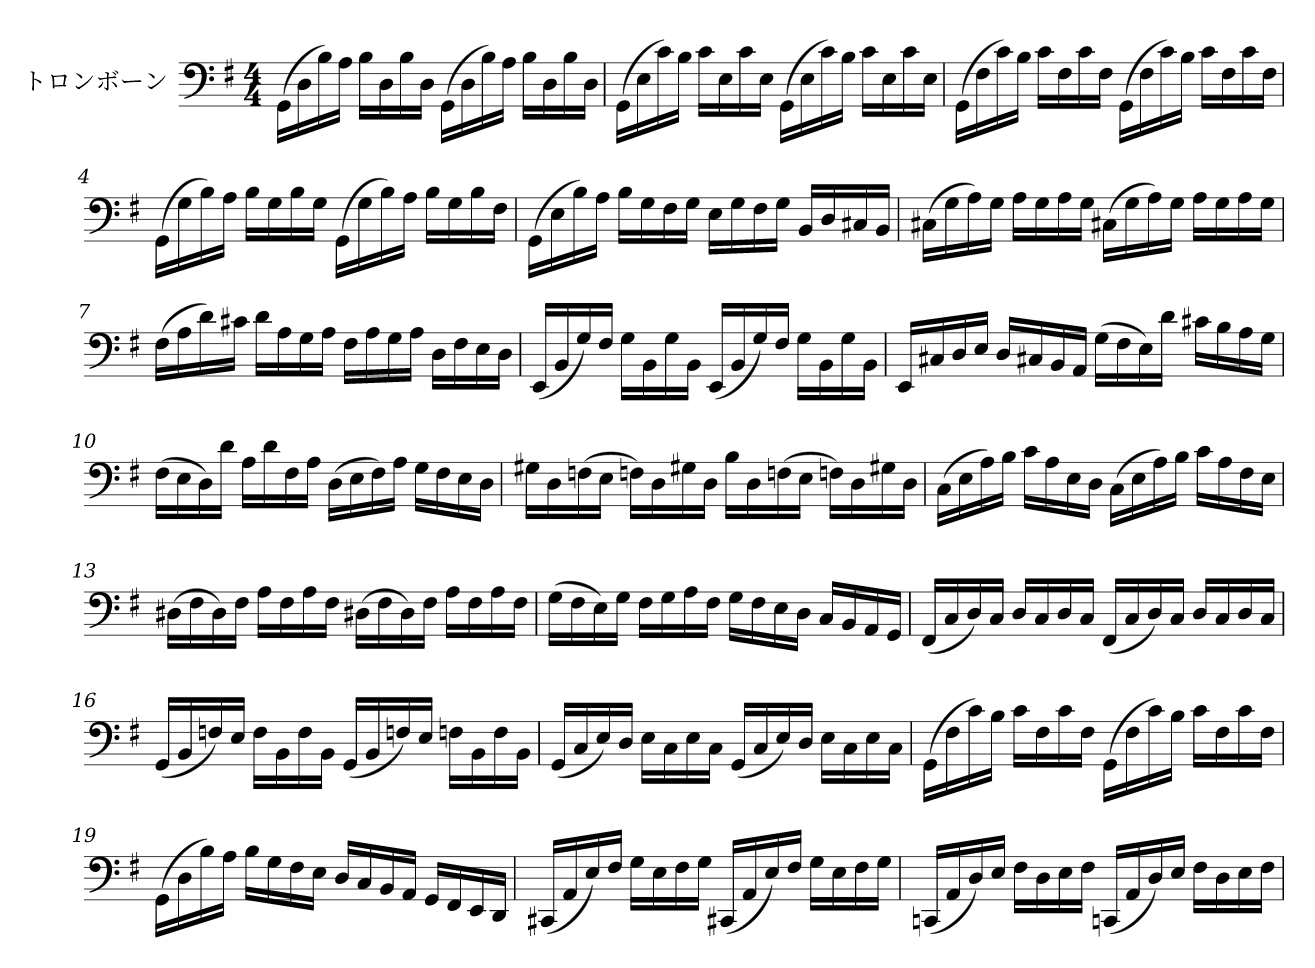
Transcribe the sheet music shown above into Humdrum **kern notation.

**kern
*part1
*staff1
*I"トロンボーン
*clefF4
*k[f#]
*M4/4
*MM84
=1
(>16GG\LL
16D\
16B\)
16A\JJ
16B\LL
16D\
16B\
16D\JJ
(>16GG\LL
16D\
16B\)
16A\JJ
16B\LL
16D\
16B\
16D\JJ
=2
(>16GG\LL
16E\
16c\)
16B\JJ
16c\LL
16E\
16c\
16E\JJ
(>16GG\LL
16E\
16c\)
16B\JJ
16c\LL
16E\
16c\
16E\JJ
!!LO:LB:g=z
=3
(>16GG\LL
16F#\
16c\)
16B\JJ
16c\LL
16F#\
16c\
16F#\JJ
(>16GG\LL
16F#\
16c\)
16B\JJ
16c\LL
16F#\
16c\
16F#\JJ
=4
(>16GG\LL
16G\
16B\)
16A\JJ
16B\LL
16G\
16B\
16G\JJ
(>16GG\LL
16G\
16B\)
16A\JJ
16B\LL
16G\
16B\
16F#\JJ
=5
(>16GG\LL
16E\
16B\)
16A\JJ
16B\LL
16G\
16F#\
16G\JJ
16E\LL
16G\
16F#\
16G\JJ
16BB/LL
16D/
16C#X/
16BB/JJ
!!LO:LB:g=z
=6
(>16C#X\LL
16G\
16A\)
16G\JJ
16A\LL
16G\
16A\
16G\JJ
(>16C#X\LL
16G\
16A\)
16G\JJ
16A\LL
16G\
16A\
16G\JJ
=7
(>16F#\LL
16A\
16d\)
16c#X\JJ
16d\LL
16A\
16G\
16A\JJ
16F#\LL
16A\
16G\
16A\JJ
16D\LL
16F#\
16E\
16D\JJ
!!LO:LB:g=z
=8
(<16EE/LL
16BB/
16G/)
16F#/JJ
16G\LL
16BB\
16G\
16BB\JJ
(<16EE/LL
16BB/
16G/)
16F#/JJ
16G\LL
16BB\
16G\
16BB\JJ
=9
16EE/LL
16C#X/
16D/
16E/JJ
16D/LL
16C#X/
16BB/
16AA/JJ
(>16G\LL
16F#\
16E\)
16d\JJ
16c#X\LL
16B\
16A\
16G\JJ
!!LO:LB:g=z
=10
(>16F#\LL
16E\
16D\)
16d\JJ
16A\LL
16d\
16F#\
16A\JJ
(>16D\LL
16E\
16F#\)
16A\JJ
16G\LL
16F#\
16E\
16D\JJ
=11
16G#X\LL
16D\
(>16Fn\
16E\JJ
16Fn\LL)
16D\
16G#X\
16D\JJ
16B\LL
16D\
(>16Fn\
16E\JJ
16Fn\LL)
16D\
16G#X\
16D\JJ
!!LO:LB:g=z
=12
(>16C\LL
16E\
16A\)
16B\JJ
16c\LL
16A\
16E\
16D\JJ
(>16C\LL
16E\
16A\)
16B\JJ
16c\LL
16A\
16F#\
16E\JJ
=13
(>16D#X\LL
16F#\
16D#\)
16F#\JJ
16A\LL
16F#\
16A\
16F#\JJ
(>16D#X\LL
16F#\
16D#\)
16F#\JJ
16A\LL
16F#\
16A\
16F#\JJ
=14
(>16G\LL
16F#\
16E\)
16G\JJ
16F#\LL
16G\
16A\
16F#\JJ
16G\LL
16F#\
16E\
16D\JJ
16C/LL
16BB/
16AA/
16GG/JJ
!!LO:LB:g=z
=15
(<16FF#/LL
16C/
16D/)
16C/JJ
16D/LL
16C/
16D/
16C/JJ
(<16FF#/LL
16C/
16D/)
16C/JJ
16D/LL
16C/
16D/
16C/JJ
=16
(<16GG/LL
16BB/
16Fn/)
16E/JJ
16F\LL
16BB\
16F\
16BB\JJ
(<16GG/LL
16BB/
16Fn/)
16E/JJ
16Fn\LL
16BB\
16F\
16BB\JJ
=17
(<16GG/LL
16C/
16E/)
16D/JJ
16E\LL
16C\
16E\
16C\JJ
(<16GG/LL
16C/
16E/)
16D/JJ
16E\LL
16C\
16E\
16C\JJ
!!LO:LB:g=z
=18
(>16GG\LL
16F#\
16c\)
16B\JJ
16c\LL
16F#\
16c\
16F#\JJ
(>16GG\LL
16F#\
16c\)
16B\JJ
16c\LL
16F#\
16c\
16F#\JJ
=19
(>16GG\LL
16D\
16B\)
16A\JJ
16B\LL
16G\
16F#\
16E\JJ
16D/LL
16C/
16BB/
16AA/JJ
16GG/LL
16FF#/
16EE/
16DD/JJ
!!LO:LB:g=z
=20
(<16CC#X/LL
16AA/
16E/)
16F#/JJ
16G\LL
16E\
16F#\
16G\JJ
(<16CC#X/LL
16AA/
16E/)
16F#/JJ
16G\LL
16E\
16F#\
16G\JJ
=21
(<16CCn/LL
16AA/
16D/)
16E/JJ
16F#\LL
16D\
16E\
16F#\JJ
(<16CCn/LL
16AA/
16D/)
16E/JJ
16F#\LL
16D\
16E\
16F#\JJ
=
*-
